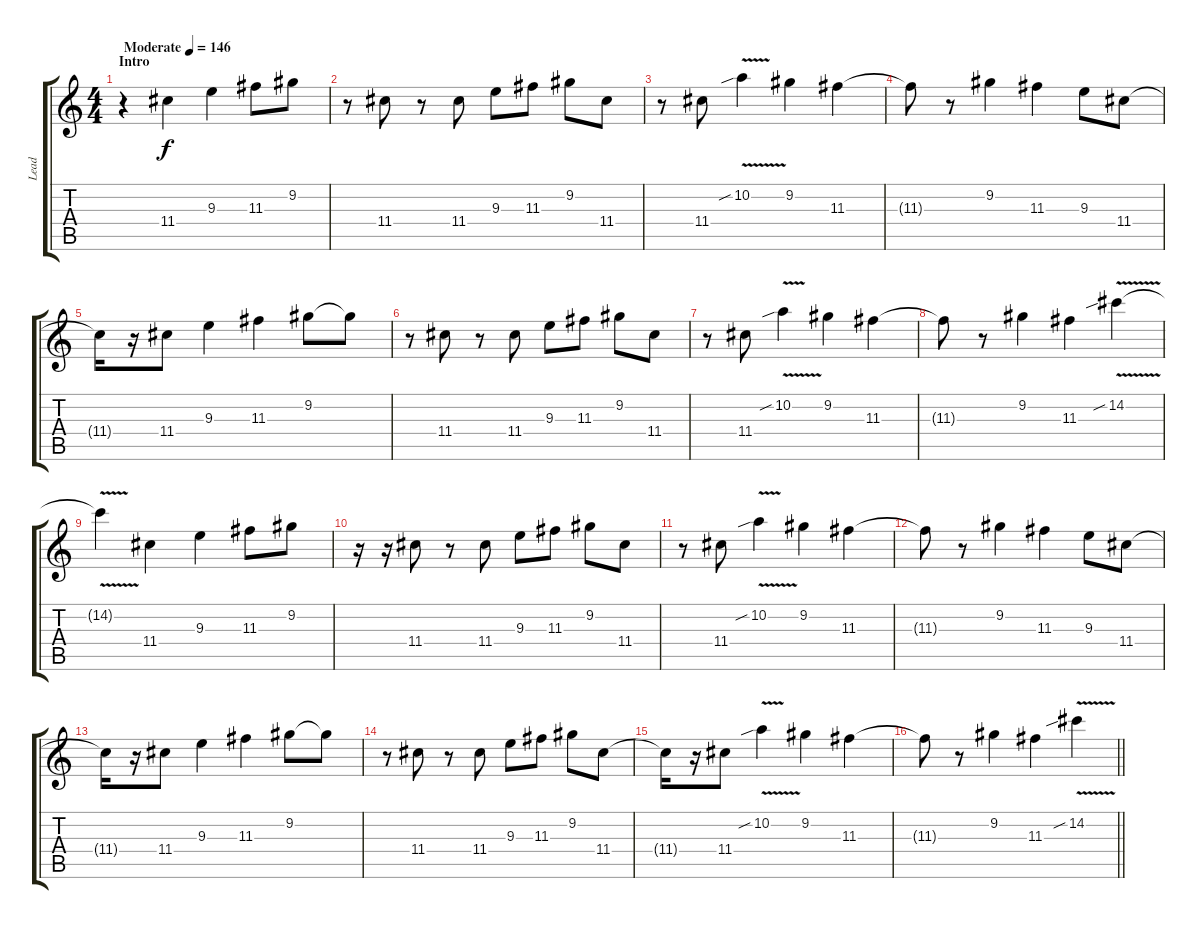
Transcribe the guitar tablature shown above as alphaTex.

\track ("Lead" "Lead") {instrument overdrivenguitar}
\staff {score tabs}
\tuning (E4 B3 G3 D3 A2 E2) {hide}
\ts (4 4)
\section ("" "Intro")
\tempo (146 "Moderate")
\clef g2
\ks c
r.4{dy f volume 2 instrument overdrivenguitar} 11.4.4{volume 7} 9.3.4 11.3.8 9.2.8 |
r.8 11.4.8 r.8 11.4.8 9.3.8 11.3.8 9.2.8 11.4.8 |
r.8 11.4.8 10.2{v sib}.4 9.2.4 11.3.4 |
11.3{t}.8 r.8 9.2.4 11.3.4 9.3.8{volume 7} 11.4.8{volume 13} |
11.4{t}.16 r.16 11.4.8 9.3.4 11.3.4 9.2.8 9.2{t}.8 |
r.8 11.4.8 r.8 11.4.8 9.3.8 11.3.8 9.2.8 11.4.8 |
r.8 11.4.8 10.2{v sib}.4 9.2.4 11.3.4 |
11.3{t}.8 r.8 9.2.4 11.3.4 14.2{v sib}.4 |
14.2{t}.4 11.4.4 9.3.4 11.3.8 9.2.8 |
r.16 r.16 11.4.8 r.8 11.4.8 9.3.8 11.3.8 9.2.8 11.4.8 |
r.8 11.4.8 10.2{v sib}.4 9.2.4 11.3.4 |
11.3{t}.8 r.8 9.2.4 11.3.4 9.3.8 11.4.8 |
11.4{t}.16 r.16 11.4.8 9.3.4 11.3.4 9.2.8 9.2{t}.8 |
r.8 11.4.8 r.8 11.4.8 9.3.8 11.3.8 9.2.8 11.4.8 |
11.4{t}.16 r.16 11.4.8 10.2{v sib}.4 9.2.4 11.3.4 |
\barLineRight lightlight
11.3{t}.8 r.8 9.2.4 11.3.4 14.2{v sib}.4
